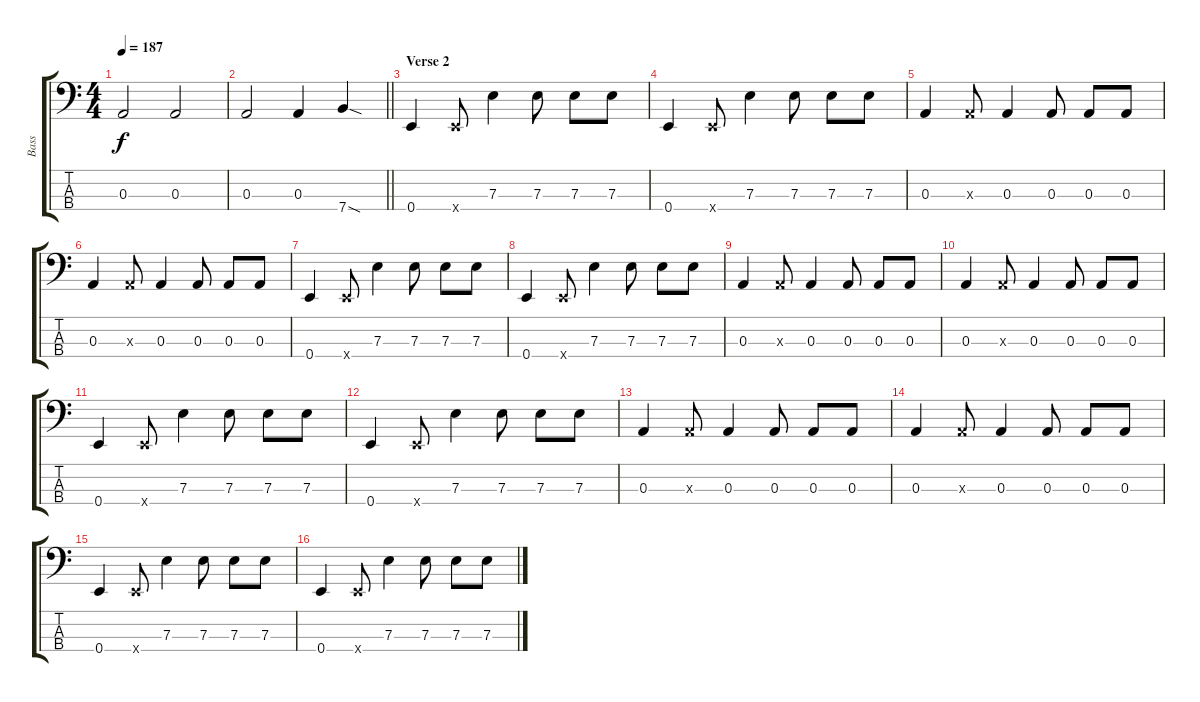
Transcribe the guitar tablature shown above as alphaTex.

\track ("Bass" "Bass") {instrument electricbasspick}
\staff {score tabs}
\tuning (G2 D2 A1 E1) {hide}
\ts (4 4)
\tempo 187
\clef f4
\ks c
0.3.2{dy f} 0.3.2 |
\barLineRight lightlight
0.3.2 0.3.4 7.4{sod}.4 |
\section ("" "Verse 2")
0.4.4 0.4{x}.8 7.3.4 7.3.8 7.3.8 7.3.8 |
0.4.4 0.4{x}.8 7.3.4 7.3.8 7.3.8 7.3.8 |
0.3.4 0.3{x}.8 0.3.4 0.3.8 0.3.8 0.3.8 |
0.3.4 0.3{x}.8 0.3.4 0.3.8 0.3.8 0.3.8 |
0.4.4 0.4{x}.8 7.3.4 7.3.8 7.3.8 7.3.8 |
0.4.4 0.4{x}.8 7.3.4 7.3.8 7.3.8 7.3.8 |
0.3.4 0.3{x}.8 0.3.4 0.3.8 0.3.8 0.3.8 |
0.3.4 0.3{x}.8 0.3.4 0.3.8 0.3.8 0.3.8 |
0.4.4 0.4{x}.8 7.3.4 7.3.8 7.3.8 7.3.8 |
0.4.4 0.4{x}.8 7.3.4 7.3.8 7.3.8 7.3.8 |
0.3.4 0.3{x}.8 0.3.4 0.3.8 0.3.8 0.3.8 |
0.3.4 0.3{x}.8 0.3.4 0.3.8 0.3.8 0.3.8 |
0.4.4 0.4{x}.8 7.3.4 7.3.8 7.3.8 7.3.8 |
0.4.4 0.4{x}.8 7.3.4 7.3.8 7.3.8 7.3.8
